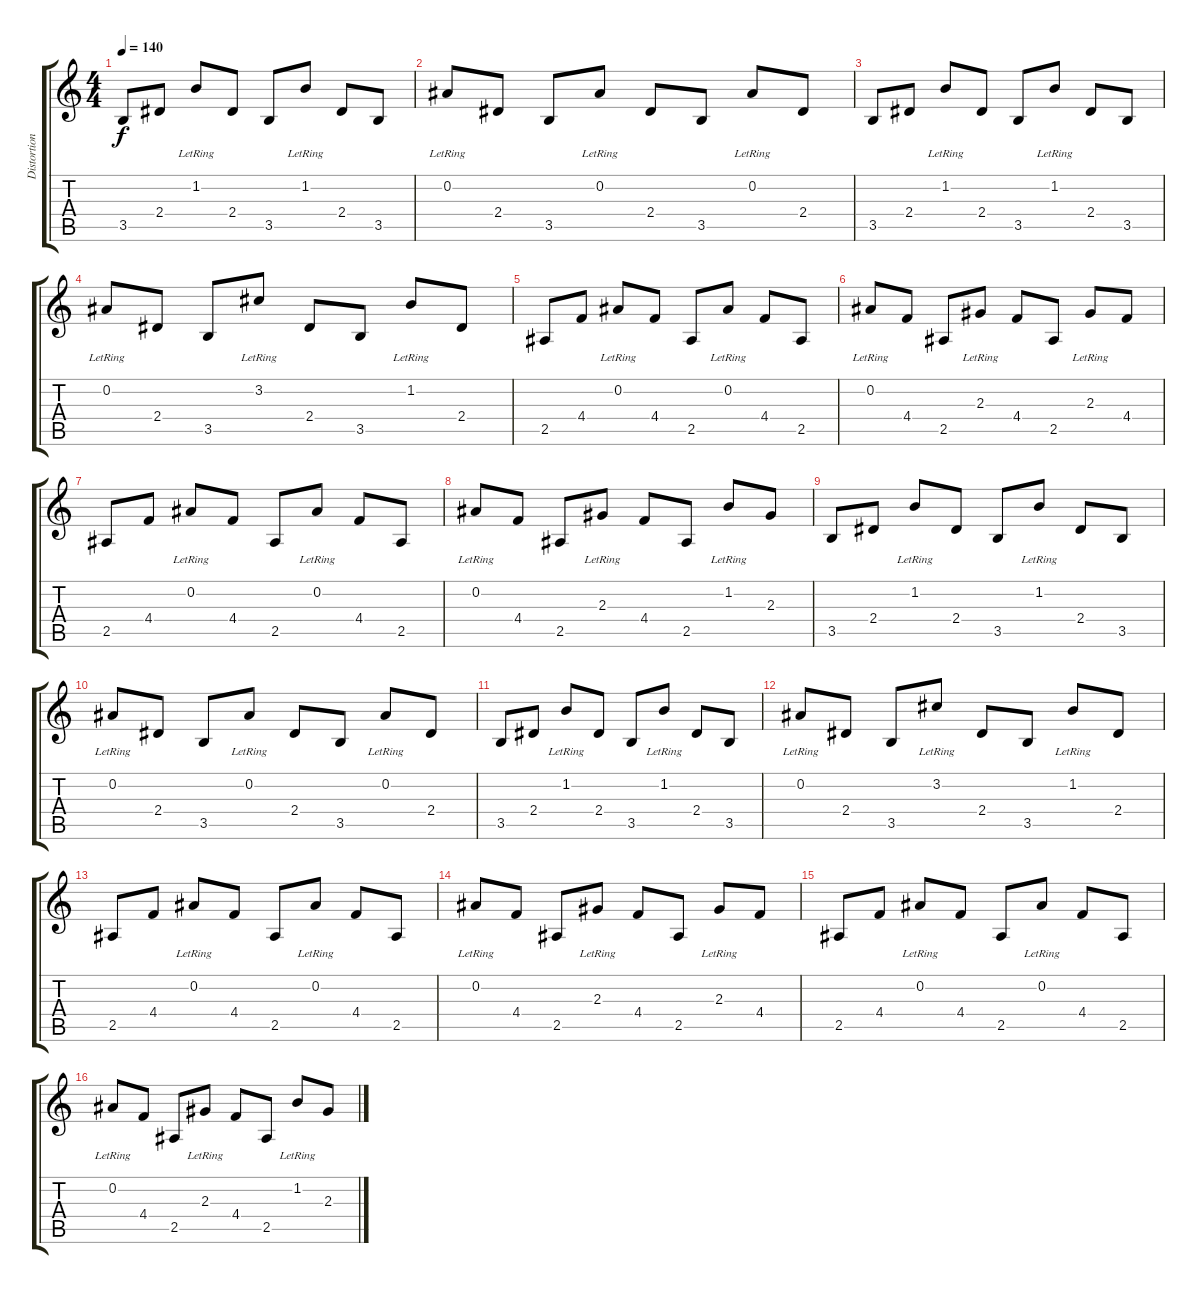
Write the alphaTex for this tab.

\track ("Distortion Guitar" "Distortion") {instrument distortionguitar}
\staff {score tabs}
\tuning (Eb4 Bb3 Gb3 Db3 Ab2 Eb2) {hide}
\ts (4 4)
\tempo 140
\clef g2
\ks c
3.5.8{dy f} 2.4.8 1.2{lr}.8 2.4.8 3.5.8 1.2{lr}.8 2.4.8 3.5.8 |
0.2{lr}.8 2.4.8 3.5.8 0.2{lr}.8 2.4.8 3.5.8 0.2{lr}.8 2.4.8 |
3.5.8 2.4.8 1.2{lr}.8 2.4.8 3.5.8 1.2{lr}.8 2.4.8 3.5.8 |
0.2{lr}.8 2.4.8 3.5.8 3.2{lr}.8 2.4.8 3.5.8 1.2{lr}.8 2.4.8 |
2.5.8 4.4.8 0.2{lr}.8 4.4.8 2.5.8 0.2{lr}.8 4.4.8 2.5.8 |
0.2{lr}.8 4.4.8 2.5.8 2.3{lr}.8 4.4.8 2.5.8 2.3{lr}.8 4.4.8 |
2.5.8 4.4.8 0.2{lr}.8 4.4.8 2.5.8 0.2{lr}.8 4.4.8 2.5.8 |
0.2{lr}.8 4.4.8 2.5.8 2.3{lr}.8 4.4.8 2.5.8 1.2{lr}.8 2.3.8 |
3.5.8 2.4.8 1.2{lr}.8 2.4.8 3.5.8 1.2{lr}.8 2.4.8 3.5.8 |
0.2{lr}.8 2.4.8 3.5.8 0.2{lr}.8 2.4.8 3.5.8 0.2{lr}.8 2.4.8 |
3.5.8 2.4.8 1.2{lr}.8 2.4.8 3.5.8 1.2{lr}.8 2.4.8 3.5.8 |
0.2{lr}.8 2.4.8 3.5.8 3.2{lr}.8 2.4.8 3.5.8 1.2{lr}.8 2.4.8 |
2.5.8 4.4.8 0.2{lr}.8 4.4.8 2.5.8 0.2{lr}.8 4.4.8 2.5.8 |
0.2{lr}.8 4.4.8 2.5.8 2.3{lr}.8 4.4.8 2.5.8 2.3{lr}.8 4.4.8 |
2.5.8 4.4.8 0.2{lr}.8 4.4.8 2.5.8 0.2{lr}.8 4.4.8 2.5.8 |
0.2{lr}.8 4.4.8 2.5.8 2.3{lr}.8 4.4.8 2.5.8 1.2{lr}.8 2.3.8
